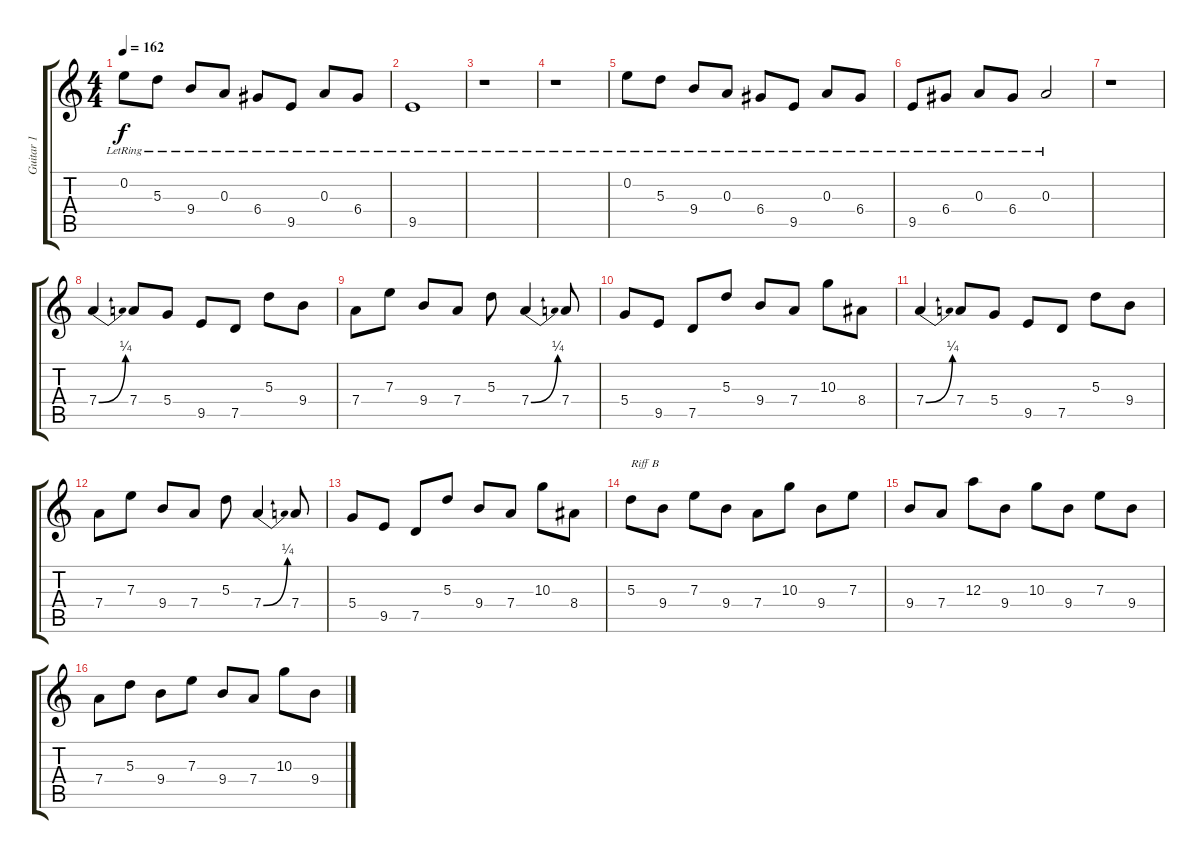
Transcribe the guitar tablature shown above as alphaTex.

\track ("Guitar 1" "Guitar 1") {instrument acousticguitarsteel}
\staff {score tabs}
\tuning (G4 E4 A3 D3 G2 C2) {hide}
\ts (4 4)
\tempo 162
\clef g2
\ks c
0.2{lr}.8{dy f instrument acousticguitarsteel} 5.3{lr}.8 9.4{lr}.8 0.3{lr}.8 6.4{lr}.8 9.5{lr}.8 0.3{lr}.8 6.4{lr}.8 |
9.5{lr}.1 |
r.1 |
r.1 |
0.2{lr}.8 5.3{lr}.8 9.4{lr}.8 0.3{lr}.8 6.4{lr}.8 9.5{lr}.8 0.3{lr}.8 6.4{lr}.8 |
9.5{lr}.8 6.4{lr}.8 0.3{lr}.8 6.4{lr}.8 0.3{lr}.2 |
r.1 |
7.4{be (bend 0 0 60 1)}.4 7.4.8 5.4.8 9.5.8 7.5.8 5.3.8 9.4.8 |
7.4.8 7.3.8 9.4.8 7.4.8 5.3.8 7.4{be (bend 0 0 60 1)}.4 7.4.8 |
5.4.8 9.5.8 7.5.8 5.3.8 9.4.8 7.4.8 10.3.8 8.4.8 |
7.4{be (bend 0 0 60 1)}.4 7.4.8 5.4.8 9.5.8 7.5.8 5.3.8 9.4.8 |
7.4.8 7.3.8 9.4.8 7.4.8 5.3.8 7.4{be (bend 0 0 60 1)}.4 7.4.8 |
5.4.8 9.5.8 7.5.8 5.3.8 9.4.8 7.4.8 10.3.8 8.4.8 |
5.3.8{txt "Riff B"} 9.4.8 7.3.8 9.4.8 7.4.8 10.3.8 9.4.8 7.3.8 |
9.4.8 7.4.8 12.3.8 9.4.8 10.3.8 9.4.8 7.3.8 9.4.8 |
7.4.8 5.3.8 9.4.8 7.3.8 9.4.8 7.4.8 10.3.8 9.4.8
